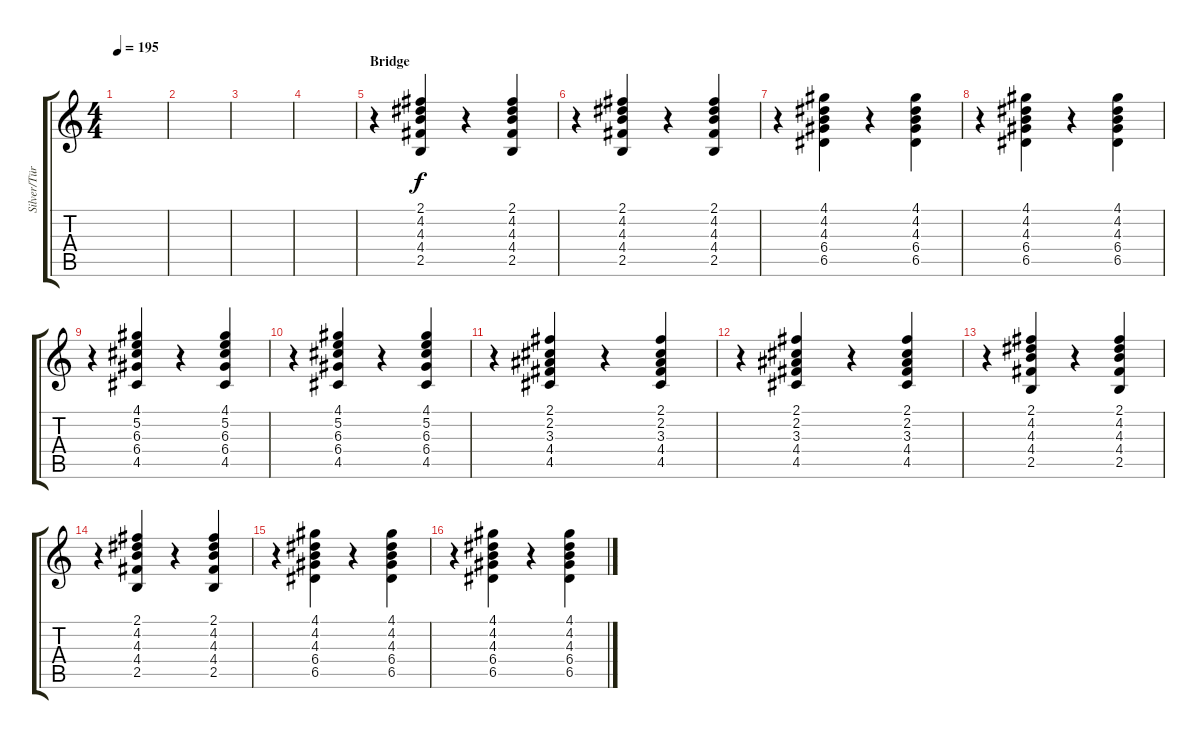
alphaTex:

\track ("Silver/Türk" "Silver/Tür") {instrument electricguitarclean}
\staff {score tabs}
\tuning (E4 B3 G3 D3 A2 E2) {hide}
\ts (4 4)
\tempo 195
\clef g2
\ks c
|
|
|
|
\section ("" "Bridge")
r.4 (2.1 4.2 4.3 4.4 2.5).4 r.4 (2.1 4.2 4.3 4.4 2.5).4 |
r.4 (2.1 4.2 4.3 4.4 2.5).4 r.4 (2.1 4.2 4.3 4.4 2.5).4 |
r.4 (4.1 4.2 4.3 6.4 6.5).4 r.4 (4.1 4.2 4.3 6.4 6.5).4 |
r.4 (4.1 4.2 4.3 6.4 6.5).4 r.4 (4.1 4.2 4.3 6.4 6.5).4 |
r.4 (4.1 5.2 6.3 6.4 4.5).4 r.4 (4.1 5.2 6.3 6.4 4.5).4 |
r.4 (4.1 5.2 6.3 6.4 4.5).4 r.4 (4.1 5.2 6.3 6.4 4.5).4 |
r.4 (2.1 2.2 3.3 4.4 4.5).4 r.4 (2.1 2.2 3.3 4.4 4.5).4 |
r.4 (2.1 2.2 3.3 4.4 4.5).4 r.4 (2.1 2.2 3.3 4.4 4.5).4 |
r.4 (2.1 4.2 4.3 4.4 2.5).4 r.4 (2.1 4.2 4.3 4.4 2.5).4 |
r.4 (2.1 4.2 4.3 4.4 2.5).4 r.4 (2.1 4.2 4.3 4.4 2.5).4 |
r.4 (4.1 4.2 4.3 6.4 6.5).4 r.4 (4.1 4.2 4.3 6.4 6.5).4 |
r.4 (4.1 4.2 4.3 6.4 6.5).4 r.4 (4.1 4.2 4.3 6.4 6.5).4
